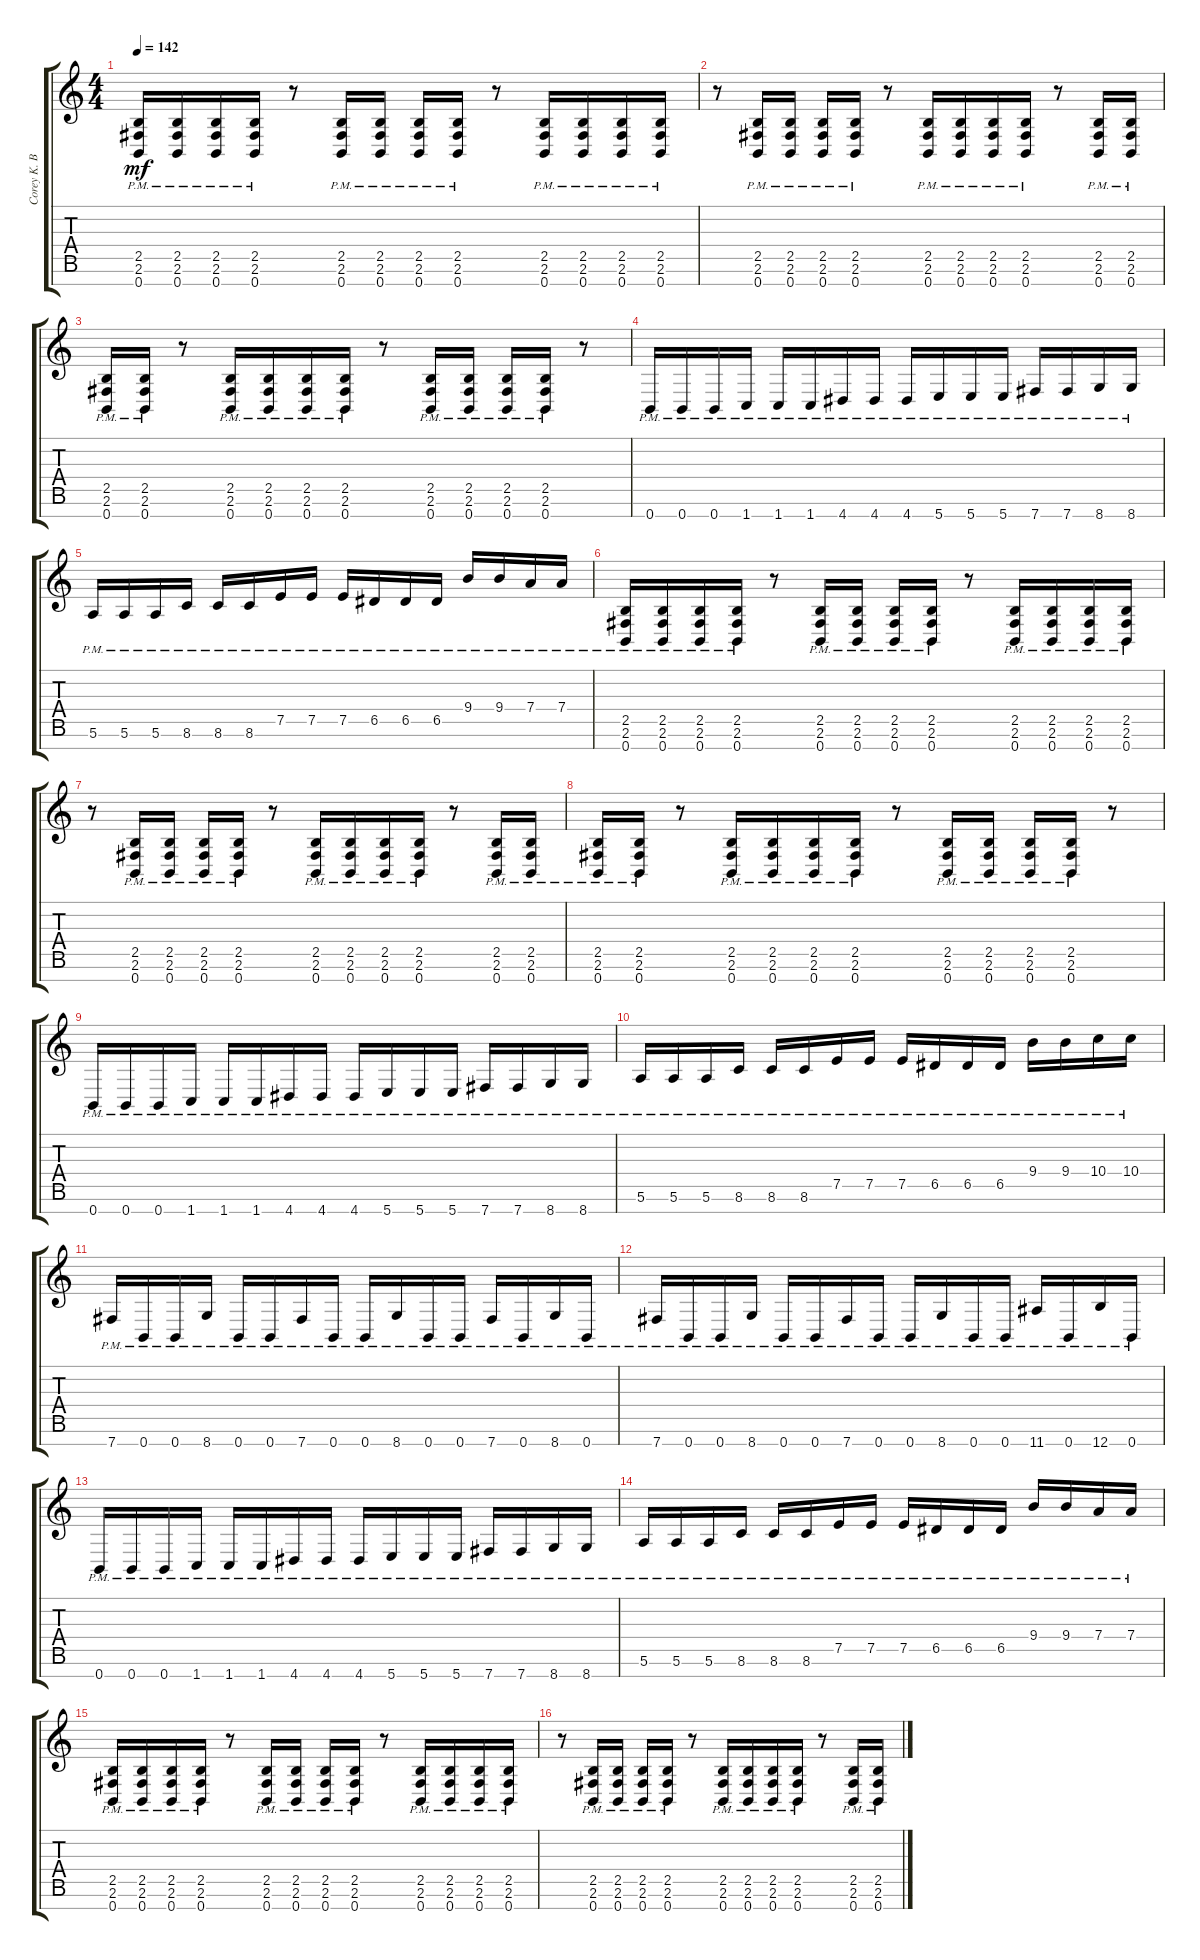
\track ("Corey K. Beaulieu" "Corey K. B") {instrument distortionguitar}
\staff {score tabs}
\tuning (E4 B3 G3 D3 A2 E2 B1) {hide}
\ts (4 4)
\section ("" "")
\tempo 142
\clef g2
\ks c
(2.5{pm} 2.6{pm} 0.7{pm}).16{dy mf} (2.5{pm} 2.6{pm} 0.7{pm}).16 (2.5{pm} 2.6{pm} 0.7{pm}).16 (2.5{pm} 2.6{pm} 0.7{pm}).16 r.8 (2.5{pm} 2.6{pm} 0.7{pm}).16 (2.5{pm} 2.6{pm} 0.7{pm}).16 (2.5{pm} 2.6{pm} 0.7{pm}).16 (2.5{pm} 2.6{pm} 0.7{pm}).16 r.8 (2.5{pm} 2.6{pm} 0.7{pm}).16 (2.5{pm} 2.6{pm} 0.7{pm}).16 (2.5{pm} 2.6{pm} 0.7{pm}).16 (2.5{pm} 2.6{pm} 0.7{pm}).16 |
r.8 (2.5{pm} 2.6{pm} 0.7{pm}).16 (2.5{pm} 2.6{pm} 0.7{pm}).16 (2.5{pm} 2.6{pm} 0.7{pm}).16 (2.5{pm} 2.6{pm} 0.7{pm}).16 r.8 (2.5{pm} 2.6{pm} 0.7{pm}).16 (2.5{pm} 2.6{pm} 0.7{pm}).16 (2.5{pm} 2.6{pm} 0.7{pm}).16 (2.5{pm} 2.6{pm} 0.7{pm}).16 r.8 (2.5{pm} 2.6{pm} 0.7{pm}).16 (2.5{pm} 2.6{pm} 0.7{pm}).16 |
(2.5{pm} 2.6{pm} 0.7{pm}).16 (2.5{pm} 2.6{pm} 0.7{pm}).16 r.8 (2.5{pm} 2.6{pm} 0.7{pm}).16 (2.5{pm} 2.6{pm} 0.7{pm}).16 (2.5{pm} 2.6{pm} 0.7{pm}).16 (2.5{pm} 2.6{pm} 0.7{pm}).16 r.8 (2.5{pm} 2.6{pm} 0.7{pm}).16 (2.5{pm} 2.6{pm} 0.7{pm}).16 (2.5{pm} 2.6{pm} 0.7{pm}).16 (2.5{pm} 2.6{pm} 0.7{pm}).16 r.8 |
0.7{pm}.16 0.7{pm}.16 0.7{pm}.16 1.7{pm}.16 1.7{pm}.16 1.7{pm}.16 4.7{pm}.16 4.7{pm}.16 4.7{pm}.16 5.7{pm}.16 5.7{pm}.16 5.7{pm}.16 7.7{pm}.16 7.7{pm}.16 8.7{pm}.16 8.7{pm}.16 |
5.6{pm}.16 5.6{pm}.16 5.6{pm}.16 8.6{pm}.16 8.6{pm}.16 8.6{pm}.16 7.5{pm}.16 7.5{pm}.16 7.5{pm}.16 6.5{pm}.16 6.5{pm}.16 6.5{pm}.16 9.4{pm}.16 9.4{pm}.16 7.4{pm}.16 7.4{pm}.16 |
(2.5{pm} 2.6{pm} 0.7{pm}).16 (2.5{pm} 2.6{pm} 0.7{pm}).16 (2.5{pm} 2.6{pm} 0.7{pm}).16 (2.5{pm} 2.6{pm} 0.7{pm}).16 r.8 (2.5{pm} 2.6{pm} 0.7{pm}).16 (2.5{pm} 2.6{pm} 0.7{pm}).16 (2.5{pm} 2.6{pm} 0.7{pm}).16 (2.5{pm} 2.6{pm} 0.7{pm}).16 r.8 (2.5{pm} 2.6{pm} 0.7{pm}).16 (2.5{pm} 2.6{pm} 0.7{pm}).16 (2.5{pm} 2.6{pm} 0.7{pm}).16 (2.5{pm} 2.6{pm} 0.7{pm}).16 |
r.8 (2.5{pm} 2.6{pm} 0.7{pm}).16 (2.5{pm} 2.6{pm} 0.7{pm}).16 (2.5{pm} 2.6{pm} 0.7{pm}).16 (2.5{pm} 2.6{pm} 0.7{pm}).16 r.8 (2.5{pm} 2.6{pm} 0.7{pm}).16 (2.5{pm} 2.6{pm} 0.7{pm}).16 (2.5{pm} 2.6{pm} 0.7{pm}).16 (2.5{pm} 2.6{pm} 0.7{pm}).16 r.8 (2.5{pm} 2.6{pm} 0.7{pm}).16 (2.5{pm} 2.6{pm} 0.7{pm}).16 |
(2.5{pm} 2.6{pm} 0.7{pm}).16 (2.5{pm} 2.6{pm} 0.7{pm}).16 r.8 (2.5{pm} 2.6{pm} 0.7{pm}).16 (2.5{pm} 2.6{pm} 0.7{pm}).16 (2.5{pm} 2.6{pm} 0.7{pm}).16 (2.5{pm} 2.6{pm} 0.7{pm}).16 r.8 (2.5{pm} 2.6{pm} 0.7{pm}).16 (2.5{pm} 2.6{pm} 0.7{pm}).16 (2.5{pm} 2.6{pm} 0.7{pm}).16 (2.5{pm} 2.6{pm} 0.7{pm}).16 r.8 |
0.7{pm}.16 0.7{pm}.16 0.7{pm}.16 1.7{pm}.16 1.7{pm}.16 1.7{pm}.16 4.7{pm}.16 4.7{pm}.16 4.7{pm}.16 5.7{pm}.16 5.7{pm}.16 5.7{pm}.16 7.7{pm}.16 7.7{pm}.16 8.7{pm}.16 8.7{pm}.16 |
5.6{pm}.16 5.6{pm}.16 5.6{pm}.16 8.6{pm}.16 8.6{pm}.16 8.6{pm}.16 7.5{pm}.16 7.5{pm}.16 7.5{pm}.16 6.5{pm}.16 6.5{pm}.16 6.5{pm}.16 9.4{pm}.16 9.4{pm}.16 10.4{pm}.16 10.4{pm}.16 |
7.7{pm}.16 0.7{pm}.16 0.7{pm}.16 8.7{pm}.16 0.7{pm}.16 0.7{pm}.16 7.7{pm}.16 0.7{pm}.16 0.7{pm}.16 8.7{pm}.16 0.7{pm}.16 0.7{pm}.16 7.7{pm}.16 0.7{pm}.16 8.7{pm}.16 0.7{pm}.16 |
7.7{pm}.16 0.7{pm}.16 0.7{pm}.16 8.7{pm}.16 0.7{pm}.16 0.7{pm}.16 7.7{pm}.16 0.7{pm}.16 0.7{pm}.16 8.7{pm}.16 0.7{pm}.16 0.7{pm}.16 11.7{pm}.16 0.7{pm}.16 12.7{pm}.16 0.7{pm}.16 |
0.7{pm}.16 0.7{pm}.16 0.7{pm}.16 1.7{pm}.16 1.7{pm}.16 1.7{pm}.16 4.7{pm}.16 4.7{pm}.16 4.7{pm}.16 5.7{pm}.16 5.7{pm}.16 5.7{pm}.16 7.7{pm}.16 7.7{pm}.16 8.7{pm}.16 8.7{pm}.16 |
5.6{pm}.16 5.6{pm}.16 5.6{pm}.16 8.6{pm}.16 8.6{pm}.16 8.6{pm}.16 7.5{pm}.16 7.5{pm}.16 7.5{pm}.16 6.5{pm}.16 6.5{pm}.16 6.5{pm}.16 9.4{pm}.16 9.4{pm}.16 7.4{pm}.16 7.4{pm}.16 |
(2.5{pm} 2.6{pm} 0.7{pm}).16 (2.5{pm} 2.6{pm} 0.7{pm}).16 (2.5{pm} 2.6{pm} 0.7{pm}).16 (2.5{pm} 2.6{pm} 0.7{pm}).16 r.8 (2.5{pm} 2.6{pm} 0.7{pm}).16 (2.5{pm} 2.6{pm} 0.7{pm}).16 (2.5{pm} 2.6{pm} 0.7{pm}).16 (2.5{pm} 2.6{pm} 0.7{pm}).16 r.8 (2.5{pm} 2.6{pm} 0.7{pm}).16 (2.5{pm} 2.6{pm} 0.7{pm}).16 (2.5{pm} 2.6{pm} 0.7{pm}).16 (2.5{pm} 2.6{pm} 0.7{pm}).16 |
r.8 (2.5{pm} 2.6{pm} 0.7{pm}).16 (2.5{pm} 2.6{pm} 0.7{pm}).16 (2.5{pm} 2.6{pm} 0.7{pm}).16 (2.5{pm} 2.6{pm} 0.7{pm}).16 r.8 (2.5{pm} 2.6{pm} 0.7{pm}).16 (2.5{pm} 2.6{pm} 0.7{pm}).16 (2.5{pm} 2.6{pm} 0.7{pm}).16 (2.5{pm} 2.6{pm} 0.7{pm}).16 r.8 (2.5{pm} 2.6{pm} 0.7{pm}).16 (2.5{pm} 2.6{pm} 0.7{pm}).16
